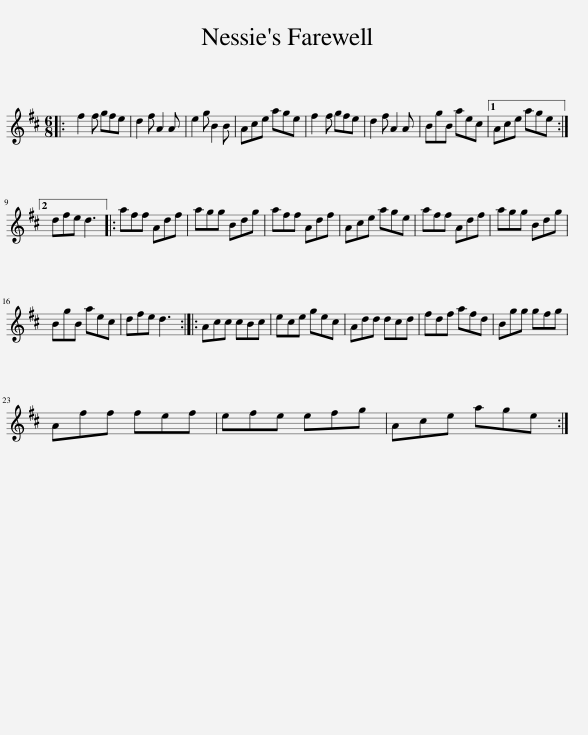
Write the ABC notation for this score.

X:1
L:1/8
M:6/8
I:linebreak $
K:D
V:1 treble
V:1
|: f2 f gfe | d2 f A2 A | e2 g B2 B | Ace age | f2 f gfe | %5
 d2 f A2 A | BgB aec |1 Ace age :|2$ dfe d3 |: aff Adf | %10
 agg Bdg | aff Adf | Ace age | aff Adf | agg Bdg |$ %15
 BgB aec | dfe d3 :: Acc cBc | ece gec | Add dcd | %20
 fdf afd | Bgg gfg |$ Aff fef | efe efg | Ace age :| %25
